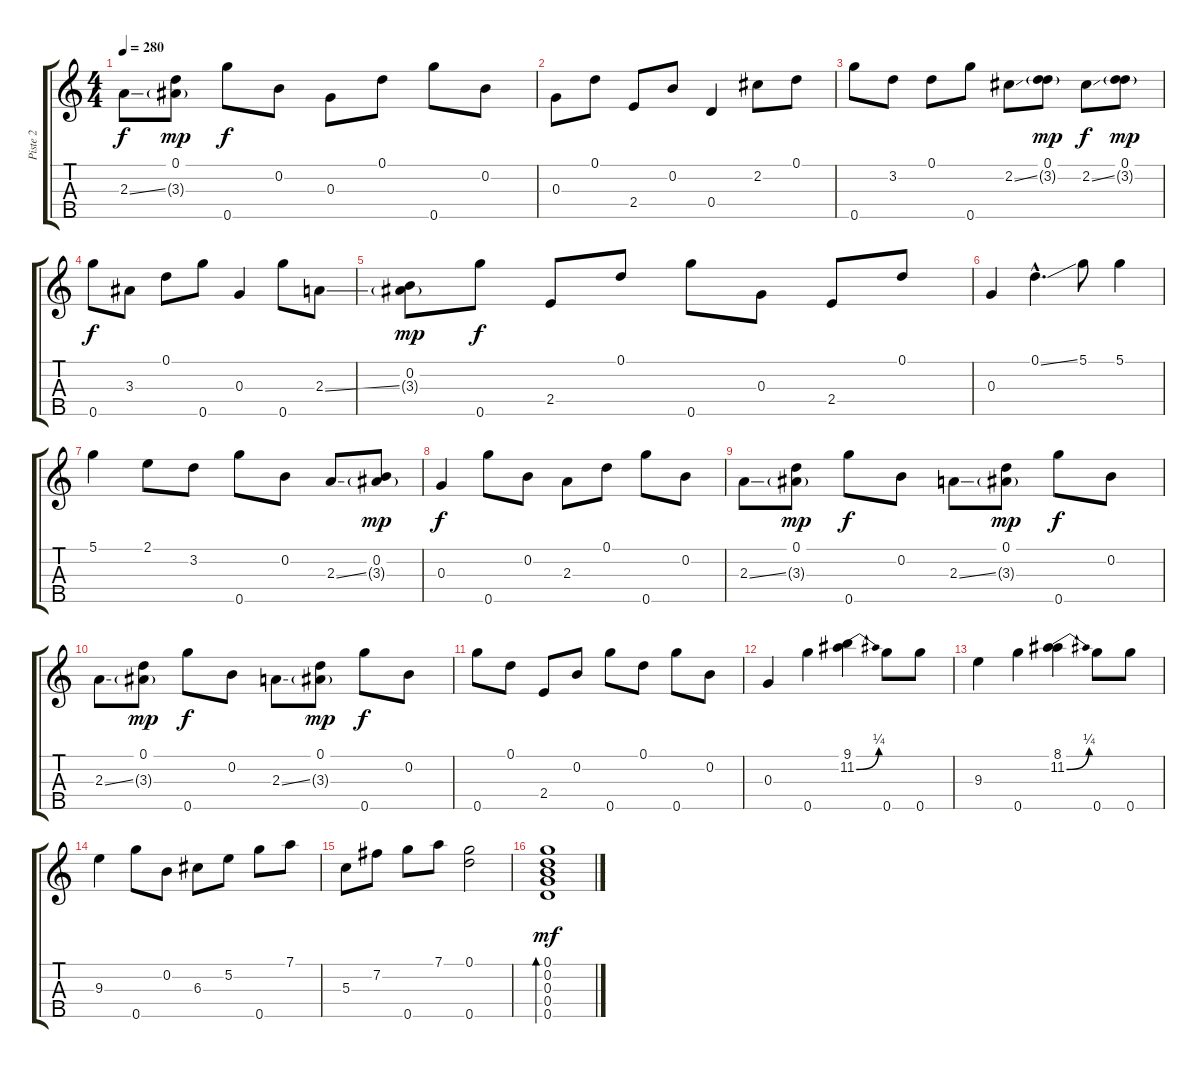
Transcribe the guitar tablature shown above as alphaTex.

\track ("Piste 2" "Piste 2") {instrument banjo}
\staff {score tabs}
\tuning (D4 B3 G3 D3 G4) {hide}
\displaytranspose 12
\ts (4 4)
\tempo 280
\clef g2
\ks c
2.3{ss}.8{dy f} (0.1 3.3{g}).8{dy mp} 0.5.8{dy f} 0.2.8 0.3.8 0.1.8 0.5.8 0.2.8 |
0.3.8 0.1.8 2.4.8 0.2.8 0.4.4 2.2.8 0.1.8 |
0.5.8 3.2.8 0.1.8 0.5.8 2.2{ss}.8 (0.1 3.2{g}).8{dy mp} 2.2{ss}.8{dy f} (0.1 3.2{g}).8{dy mp} |
0.5.8{dy f} 3.3.8 0.1.8 0.5.8 0.3.4 0.5.8 2.3{ss}.8 |
(0.2 3.3{g}).8{dy mp} 0.5.8{dy f} 2.4.8 0.1.8 0.5.8 0.3.8 2.4.8 0.1.8 |
0.3.4 0.1{ss hac}.4{d} 5.1.8 5.1.4 |
5.1.4 2.1.8 3.2.8 0.5.8 0.2.8 2.3{ss}.8 (0.2 3.3{g}).8{dy mp} |
0.3.4{dy f} 0.5.8 0.2.8 2.3.8 0.1.8 0.5.8 0.2.8 |
2.3{ss}.8 (0.1 3.3{g}).8{dy mp} 0.5.8{dy f} 0.2.8 2.3{ss}.8 (0.1 3.3{g}).8{dy mp} 0.5.8{dy f} 0.2.8 |
2.3{ss}.8 (0.1 3.3{g}).8{dy mp} 0.5.8{dy f} 0.2.8 2.3{ss}.8 (0.1 3.3{g}).8{dy mp} 0.5.8{dy f} 0.2.8 |
0.5.8 0.1.8 2.4.8 0.2.8 0.5.8 0.1.8 0.5.8 0.2.8 |
0.3.4 0.5.4 (9.1 11.2{be (bend 0 0 60 1)}).4 0.5.8 0.5.8 |
9.3.4 0.5.4 (8.1 11.2{be (bend 0 0 60 1)}).4 0.5.8 0.5.8 |
9.3.4 0.5.8 0.2.8 6.3.8 5.2.8 0.5.8 7.1.8 |
5.3.8 7.2.8 0.5.8 7.1.8 (0.1 0.5).2 |
(0.1 0.2 0.3 0.4 0.5).1{bd 120 dy mf}
